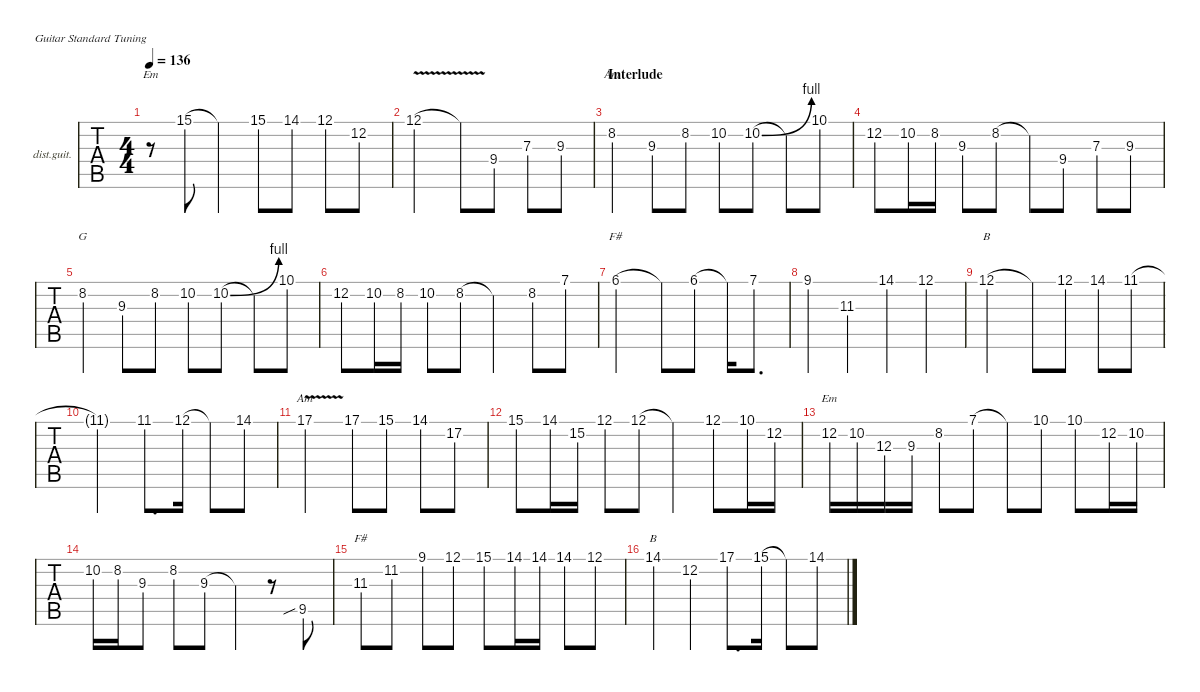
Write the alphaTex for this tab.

\defaultSystemsLayout 4
\hideDynamics
\bracketExtendMode nobrackets
\firstSystemTrackNameOrientation horizontal
\track ("Distortion Guitar" "dist.guit.") {instrument distortionguitar}
\staff {tabs}
\tuning (E4 B3 G3 D3 A2 E2)
\chord ("Em" 0 0 0 2 2 0) {showdiagram false showfingering false}
\chord ("Am" x 8 x x x x) {firstfret 8 showdiagram false showfingering false}
\chord ("G" x 8 x x x x) {firstfret 8 showdiagram false showfingering false}
\chord ("F#" 2 2 3 4 4 2) {showdiagram false showfingering false barre (2 2)}
\chord ("B" 12 x x x x x) {firstfret 12 showdiagram false showfingering false}
\chord ("Am" 17 x x x x x) {firstfret 17 showdiagram false showfingering false}
\chord ("Em" x 12 x x x x) {firstfret 12 showdiagram false showfingering false}
\chord ("B" 14 x x x x x) {firstfret 14 showdiagram false showfingering false}
\ts (4 4)
\tempo 136
\clef g2
\ks c
r.8{ch "Em" dy mf} 15.1.8 15.1{t}.4 15.1.8 14.1{acc #}.8 12.1.8 12.2.8 |
12.1{v}.2 12.1{t}.8 9.4.8 7.3.8 9.3.8 |
\section ("" "Interlude")
8.2.4{ch "Am"} 9.3.8 8.2.8 10.2.8 10.2{be (bend 0 0 37.199999999999996 4)}.8 10.2{t}.8 10.1.8 |
12.2.8 10.2.16 8.2.16 9.3.8 8.2.8 8.2{t}.8 9.4.8 7.3.8 9.3.8 |
8.2.4{ch "G"} 9.3.8 8.2.8 10.2.8 10.2{be (bend 0 0 48 4)}.8 10.2{t}.8 10.1.8 |
12.2.8 10.2.16 8.2.16 10.2.8 8.2.8 8.2{t}.4 8.2.8 7.1.8 |
6.1{acc #}.2{ch "F#"} 6.1{t acc #}.8 6.1{acc #}.8 6.1{t acc #}.16 7.1.8{d} |
9.1{acc #}.4 11.3{acc #}.4 14.1{acc #}.4 12.1.4 |
12.1.2{ch "B"} 12.1{t}.8 12.1.8 14.1{acc #}.8 11.1{acc #}.8 |
11.1{t acc #}.2 11.1{acc #}.8{d} 12.1.16 12.1{t}.8 14.1{acc #}.8 |
17.1{v}.2{ch "Am"} 17.1.8 15.1.8 14.1{acc #}.8 17.2.8 |
15.1.8 14.1{acc #}.16 15.2.16 12.1.8 12.1.8 12.1{t}.4 12.1.8 10.1.16 12.2.16 |
12.2.16{ch "Em"} 10.2.16 12.3.16 9.3.16 8.2.8 7.1.8 7.1{t}.8 10.1.8 10.1.8 12.2.16 10.2.16 |
10.2.16 8.2.16 9.3.8 8.2.8 9.3.8 9.3{t}.4 r.8 9.5{sib acc #}.8 |
11.3{acc #}.8{ch "F#"} 11.2{acc #}.8 9.1{acc #}.8 12.1.8 15.1.8 14.1{acc #}.16 14.1{acc #}.16 14.1{acc #}.8 12.1.8 |
14.1{acc #}.4{ch "B"} 12.2.4 17.1.8{d} 15.1.16 15.1{t}.8 14.1{acc #}.8
